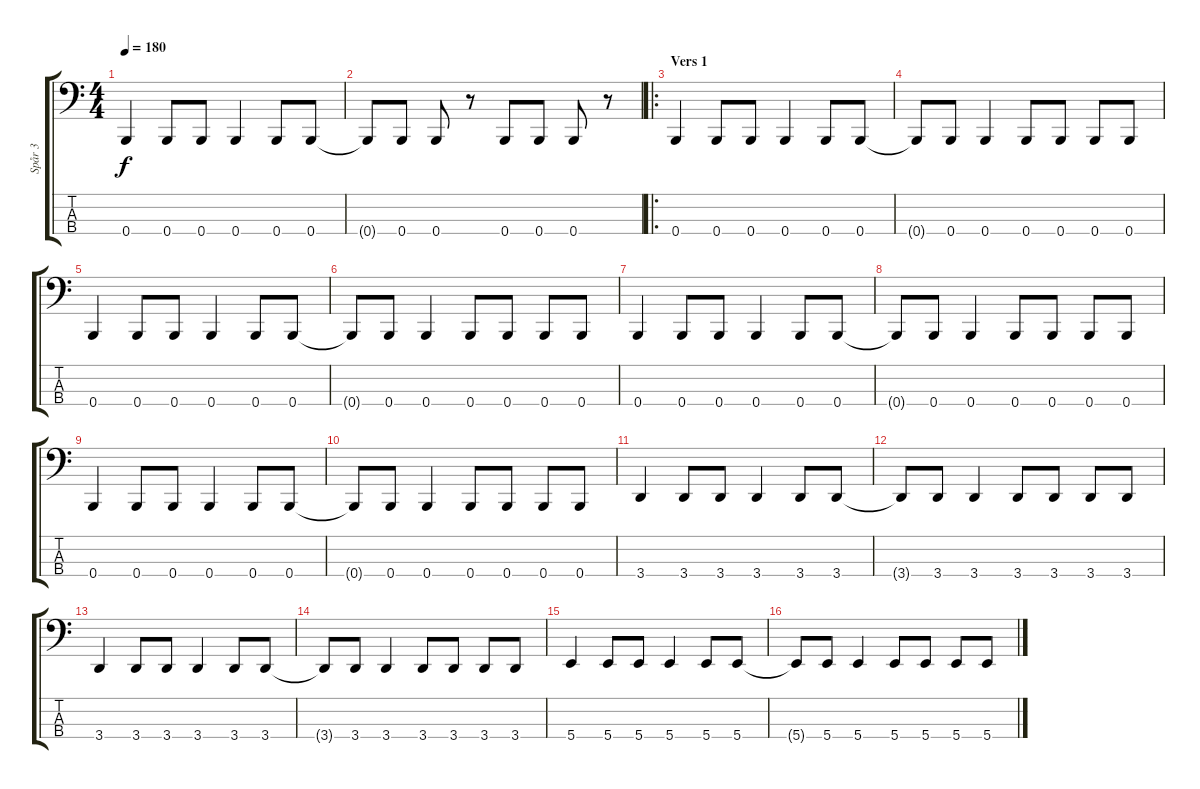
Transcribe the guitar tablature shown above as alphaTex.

\track ("Spår 3" "Spår 3") {instrument electricbasspick}
\staff {score tabs}
\tuning (D2 A1 E1 B0) {hide}
\ts (4 4)
\tempo 180
\clef f4
\ks c
0.4.4{dy f} 0.4.8 0.4.8 0.4.4 0.4.8 0.4.8 |
0.4{t}.8 0.4.8 0.4.8 r.8 0.4.8 0.4.8 0.4.8 r.8 |
\ro
\section ("" "Vers 1")
0.4.4 0.4.8 0.4.8 0.4.4 0.4.8 0.4.8 |
0.4{t}.8 0.4.8 0.4.4 0.4.8 0.4.8 0.4.8 0.4.8 |
0.4.4 0.4.8 0.4.8 0.4.4 0.4.8 0.4.8 |
0.4{t}.8 0.4.8 0.4.4 0.4.8 0.4.8 0.4.8 0.4.8 |
0.4.4 0.4.8 0.4.8 0.4.4 0.4.8 0.4.8 |
0.4{t}.8 0.4.8 0.4.4 0.4.8 0.4.8 0.4.8 0.4.8 |
0.4.4 0.4.8 0.4.8 0.4.4 0.4.8 0.4.8 |
0.4{t}.8 0.4.8 0.4.4 0.4.8 0.4.8 0.4.8 0.4.8 |
3.4.4 3.4.8 3.4.8 3.4.4 3.4.8 3.4.8 |
3.4{t}.8 3.4.8 3.4.4 3.4.8 3.4.8 3.4.8 3.4.8 |
3.4.4 3.4.8 3.4.8 3.4.4 3.4.8 3.4.8 |
3.4{t}.8 3.4.8 3.4.4 3.4.8 3.4.8 3.4.8 3.4.8 |
5.4.4 5.4.8 5.4.8 5.4.4 5.4.8 5.4.8 |
5.4{t}.8 5.4.8 5.4.4 5.4.8 5.4.8 5.4.8 5.4.8
